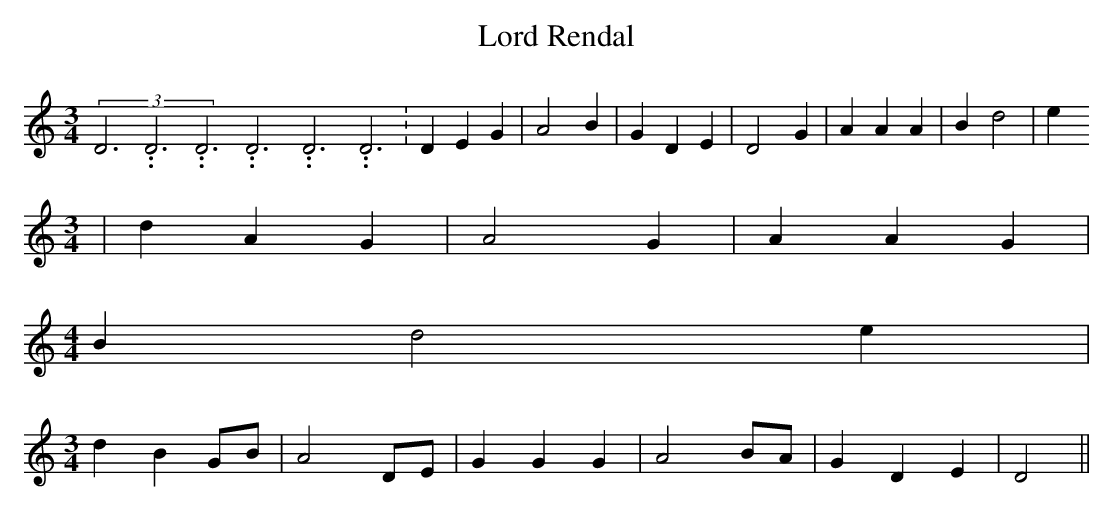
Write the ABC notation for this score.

X:1
T:Lord Rendal
M:3/4
L:1/4
K:C
(3D3.99999962500005/11.9999985000002D3.99999962500005/11.9999985000002D3.99999962500005/11.9999985000002D3.99999962500005/11.9999985000002D3.99999962500005/11.9999985000002D3.99999962500005/11.9999985000002|\
 D E G| A2 B| G D E| D2 G| A A A| B- d2| e
M:3/4
| d A G| A2 G| A A G|
M:4/4
 B d2 e|
M:3/4
 d BG/2-B/2| A2 D/2E/2| G G G| A2 B/2A/2| G D E| D2||
